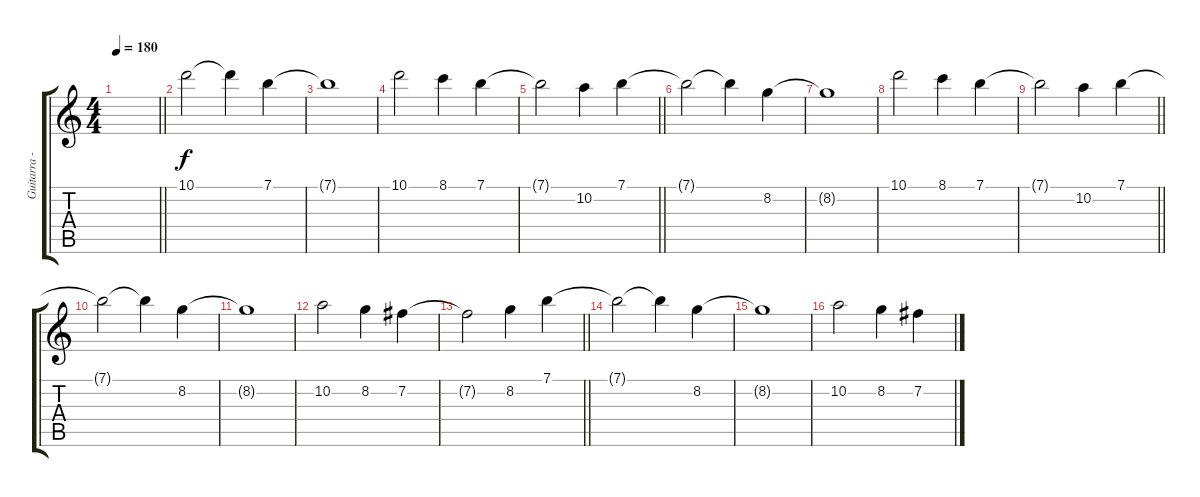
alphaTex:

\track ("Guitarra - Coro" "Guitarra -") {instrument distortionguitar}
\staff {score tabs}
\tuning (E4 B3 G3 D3 A2 E2) {hide}
\ts (4 4)
\tempo 180
\clef g2
\barLineRight lightlight
\ks c
|
10.1.2 10.1{t}.4 7.1.4 |
7.1{t}.1 |
10.1.2 8.1.4 7.1.4 |
\barLineRight lightlight
7.1{t}.2 10.2.4 7.1.4 |
\section ("" "")
7.1{t}.2 7.1{t}.4 8.2.4 |
8.2{t}.1 |
10.1.2 8.1.4 7.1.4 |
\barLineRight lightlight
7.1{t}.2 10.2.4 7.1.4 |
7.1{t}.2 7.1{t}.4 8.2.4 |
8.2{t}.1 |
10.2.2 8.2.4 7.2.4 |
\barLineRight lightlight
7.2{t}.2 8.2.4 7.1.4 |
\section ("" "")
7.1{t}.2 7.1{t}.4 8.2.4 |
8.2{t}.1 |
10.2.2 8.2.4 7.2.4
